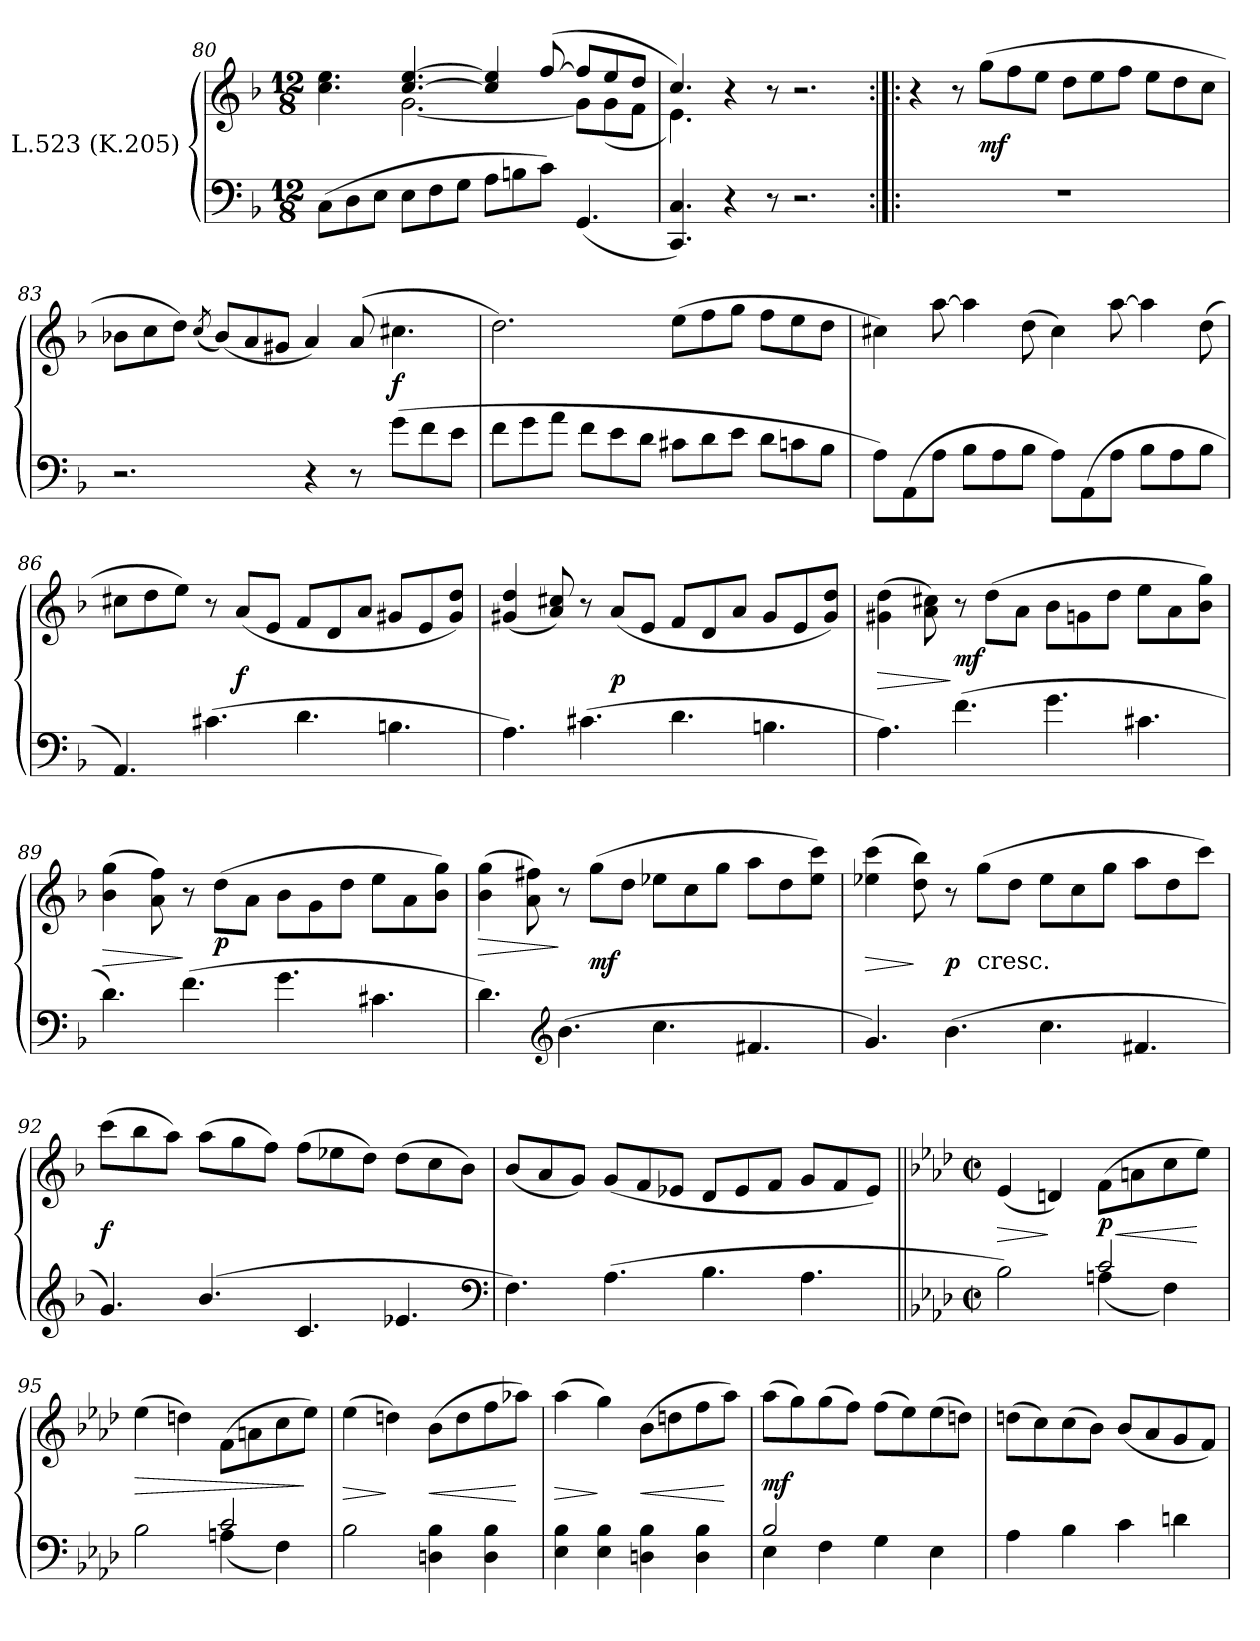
**kern	**kern	**dynam
*part1	*part1	*part1
*staff2	*staff1	*staff1/2
*I"L.523 (K.205)	*	*
*clefF4	*clefG2	*
*k[b-]	*k[b-]	*
*M12/8	*M12/8	*
=80	=80	=80
*	*^	*
(8CL	4.cc 4.ee	4.ryy	.
8D	.	.	.
8EJ	.	.	.
8EL	[4.cc [4.ee	[2.g	.
8F	.	.	.
8GJ	.	.	.
8AL	4cc] 4ee]	.	.
8Bn	.	.	.
8cJ)	([8ff	.	.
(4.GG	8ffL]	8gL]	.
.	8ee	(8g	.
.	8ddJ	8fJ	.
=81	=81	=81	=81
4.CC 4.C)	4.cc)	4.e)	.
4r	4r	4.ryy	.
8r	8r	.	.
2.r	2.r	2.ryy	.
*	*v	*v	*
!!LO:LB:g=z
=82:|!|:	=82:|!|:	=82:|!|:
1.r	4r	.
.	8r	.
.	(8ggL	mf
.	8ff	.
.	8eeJ	.
.	8ddL	.
.	8ee	.
.	8ffJ	.
.	8eeL	.
.	8dd	.
.	8ccJ	.
=83	=83	=83
2.r	8b-XL	.
.	8cc	.
.	8ddJ)	.
.	(8qcc	.
.	(8b-L)	.
.	8a	.
.	8g#XJ	.
4r	4a)	.
8r	(8a	.
(8gL	4.cc#X	f
8f	.	.
8eJ	.	.
=84	=84	=84
8fL	2.dd)	.
8g	.	.
8aJ	.	.
8fL	.	.
8e	.	.
8dJ	.	.
8c#XL	(8eeL	.
8d	8ff	.
8eJ	8ggJ	.
8dL	8ffL	.
8cn	8ee	.
8B-J	8ddJ	.
!!LO:LB:g=z
=85	=85	=85
8AL)	4cc#X)	.
(8AA	.	.
8AJ	[8aa	.
8B-L	4aa]	.
8A	.	.
8B-J	(8dd	.
8AL)	4cc#)	.
(8AA	.	.
8AJ	[8aa	.
8B-L	4aa]	.
8A	.	.
8B-J	(8dd	.
=86	=86	=86
4.AA)	8cc#XL	.
.	8dd	.
.	8eeJ)	.
(4.c#X	8r	.
.	(8aL	f
.	8eJ	.
4.d	8fL	.
.	8d	.
.	8aJ	.
4.Bn	8g#XL	.
.	8e	.
.	8g# 8ddJ)	.
=87	=87	=87
4.A)	(4g#X/ 4dd/	.
.	8a/ 8cc#X/)	.
(4.c#X	8r	.
.	(8aL	p
.	8eJ	.
4.d	8fL	.
.	8d	.
.	8aJ	.
4.Bn	8g#L	.
.	8e	.
.	8g# 8ddJ)	.
!!LO:LB:g=z
=88	=88	=88
4.A)	(4g#X 4dd	>
.	8a 8cc#X)	.
(4.f	8r	] mf
.	(8ddL	.
.	8aJ	.
4.g	8b-L	.
.	8gn	.
.	8ddJ	.
4.c#X	8eeL	.
.	8a	.
.	8b- 8ggJ)	.
=89	=89	=89
4.d)	(4b- 4gg	>
.	8a 8ff)	.
(4.f	8r	]
.	(8ddL	p
.	8aJ	.
4.g	8b-L	.
.	8g	.
.	8ddJ	.
4.c#X	8eeL	.
.	8a	.
.	8b- 8ggJ)	.
=90	=90	=90
4.d)	(4b- 4gg	>
.	8a 8ff#X)	.
*clefG2	*	*
(<4.b-	8r	]
.	(8ggL	mf
.	8ddJ	.
4.cc	8ee-XL	.
.	8cc	.
.	8ggJ	.
4.f#X	8aaL	.
.	8dd	.
.	8ee- 8cccJ)	.
!!LO:LB:g=z
=91	=91	=91
4.g)	(4ee-X 4ccc	>
.	8dd 8bb-)	]
(4.b-	8r	p
!	!LO:TX:c:t=cresc.	!
.	(8ggL	.
.	8ddJ	.
4.cc	8ee-L	.
.	8cc	.
.	8ggJ	.
4.f#X	8aaL	.
.	8dd	.
.	8cccJ)	.
=92	=92	=92
4.g)	(8cccL	f
.	8bb-	.
.	8aaJ)	.
(<4.b-/	(8aaL	.
.	8gg	.
.	8ffJ)	.
4.c	(8ffL	.
.	8ee-X	.
.	8ddJ)	.
4.e-X	(8ddL	.
.	8cc	.
.	8b-J)	.
*clefF4	*	*
=93	=93	=93
4.F)	(8b-L	.
.	8a	.
.	8gJ)	.
(4.A	(8gL	.
.	8f	.
.	8e-XJ	.
4.B-	8dL	.
.	8e-	.
.	8fJ	.
4.A	8gL	.
.	8f	.
.	8e-J)	.
!!LO:LB:g=z
=94||	=94||	=94||
*k[b-e-a-d-]	*k[b-e-a-d-]	*
*M2/2	*M2/2	*
*met(c|)	*met(c|)	*
*	*MM216	*
*^	*	*
2B-)	2ryy	(4e-	>
.	.	4dn)	]
2c	(4An	(8fL	< p
.	.	8an	.
.	4F)	8cc	.
.	.	8ee-J)	[
=95	=95	=95	=95
2ryy	2B-	(4ee-	>
.	.	4ddn)	.
2c	(4An	(8fL	.
.	.	8an	.
.	4F)	8cc	.
.	.	8ee-J)	]
*v	*v	*	*
=96	=96	=96
2B-	(4ee-	>
.	4ddn)	]
4Dn 4B-	(8b-L	<
.	8dd	.
4D 4B-	8ff	.
.	8aa-XJ)	[
=97	=97	=97
4E- 4B-	(4aa-	>
4E- 4B-	4gg)	]
4Dn 4B-	(8b-L	<
.	8ddn	.
4D 4B-	8ff	.
.	8aa-J)	[
!!LO:LB:g=z
=98	=98	=98
*^	*	*
2B-	4E-	(8aa-L	mf
.	.	8gg)	.
.	4F	(8gg	.
.	.	8ffJ)	.
2ryy	4G	(8ffL	.
.	.	8ee-)	.
.	4E-	(8ee-	.
.	.	8ddnJ)	.
*v	*v	*	*
=99	=99	=99
4A-	(8ddnL	.
.	8cc)	.
4B-	(8cc	.
.	8b-J)	.
4c	(8b-L	.
.	8a-	.
4dn	8g	.
.	8fJ)	.
=	=	=
*-	*-	*-
